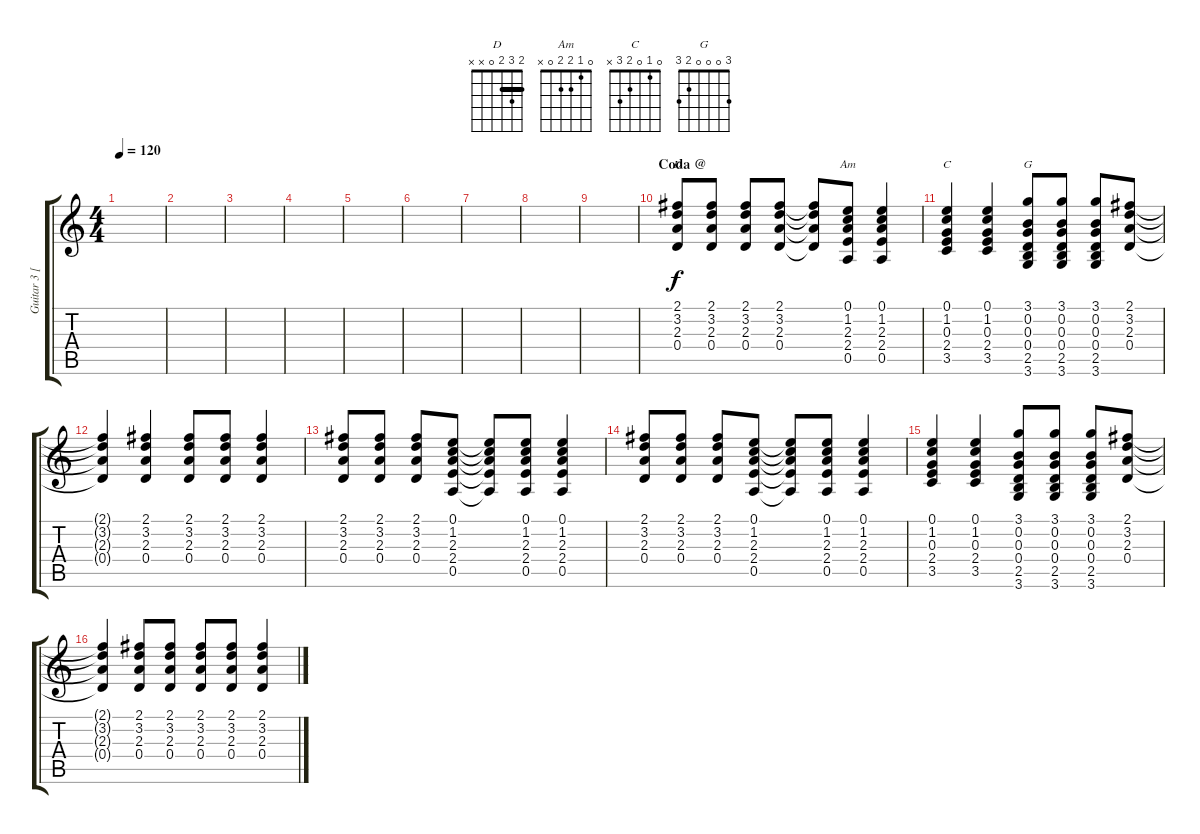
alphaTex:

\track ("Guitar 3 [Rythm]" "Guitar 3 [") {instrument acousticguitarnylon}
\staff {score tabs}
\tuning (E4 B3 G3 D3 A2 E2) {hide}
\chord ("D" 2 3 2 0 x x) {barre 2}
\chord ("Am" 0 1 2 2 0 x)
\chord ("C" 0 1 0 2 3 x)
\chord ("G" 3 0 0 0 2 3)
\ts (4 4)
\tempo 120
\clef g2
\ks c
|
|
|
|
|
|
|
|
|
\section ("" "Coda @")
(2.1 3.2 2.3 0.4).8{ch "D"} (2.1 3.2 2.3 0.4).8 (2.1 3.2 2.3 0.4).8 (2.1 3.2 2.3 0.4).8 (2.1{t} 3.2{t} 2.3{t} 0.4{t}).8 (0.1 1.2 2.3 2.4 0.5).8{ch "Am"} (0.1 1.2 2.3 2.4 0.5).4 |
(0.1 1.2 0.3 2.4 3.5).4{ch "C"} (0.1 1.2 0.3 2.4 3.5).4 (3.1 0.2 0.3 0.4 2.5 3.6).8{ch "G"} (3.1 0.2 0.3 0.4 2.5 3.6).8 (3.1 0.2 0.3 0.4 2.5 3.6).8 (2.1 3.2 2.3 0.4).8 |
(2.1{t} 3.2{t} 2.3{t} 0.4{t}).4 (2.1 3.2 2.3 0.4).4 (2.1 3.2 2.3 0.4).8 (2.1 3.2 2.3 0.4).8 (2.1 3.2 2.3 0.4).4 |
(2.1 3.2 2.3 0.4).8 (2.1 3.2 2.3 0.4).8 (2.1 3.2 2.3 0.4).8 (0.1 1.2 2.3 2.4 0.5).8 (0.1{t} 1.2{t} 2.3{t} 2.4{t} 0.5{t}).8 (0.1 1.2 2.3 2.4 0.5).8 (0.1 1.2 2.3 2.4 0.5).4 |
(2.1 3.2 2.3 0.4).8 (2.1 3.2 2.3 0.4).8 (2.1 3.2 2.3 0.4).8 (0.1 1.2 2.3 2.4 0.5).8 (0.1{t} 1.2{t} 2.3{t} 2.4{t} 0.5{t}).8 (0.1 1.2 2.3 2.4 0.5).8 (0.1 1.2 2.3 2.4 0.5).4 |
(0.1 1.2 0.3 2.4 3.5).4 (0.1 1.2 0.3 2.4 3.5).4 (3.1 0.2 0.3 0.4 2.5 3.6).8 (3.1 0.2 0.3 0.4 2.5 3.6).8 (3.1 0.2 0.3 0.4 2.5 3.6).8 (2.1 3.2 2.3 0.4).8 |
(2.1{t} 3.2{t} 2.3{t} 0.4{t}).4 (2.1 3.2 2.3 0.4).8 (2.1 3.2 2.3 0.4).8 (2.1 3.2 2.3 0.4).8 (2.1 3.2 2.3 0.4).8 (2.1 3.2 2.3 0.4).4
